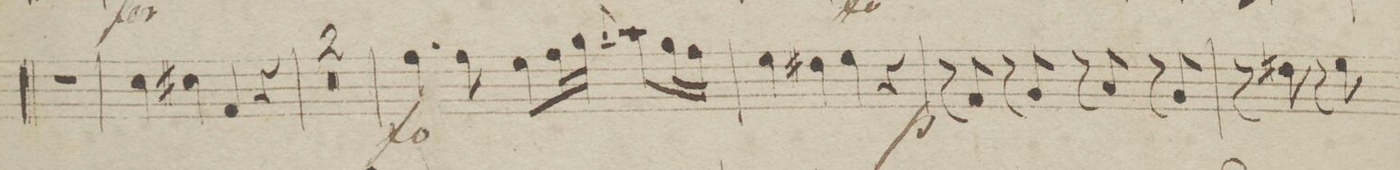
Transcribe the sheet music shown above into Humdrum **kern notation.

**kern	**dynam
*I"Clarinetto 2do. in B.	*
*clefG2	*
*k[b-]	*
*met(c)	*
*M4/4	*
1r	.
=51	=51
4b-\	.
4bX\	.
4e/	.
4r	.
=52	=52
0r	.
=53	=53
=54	=54
4.ee\	f
8ee\	.
8dd\L	.
16ee\L	.
16ff\JJ	.
8qqaa/	.
8gg\L	.
16ff\L	.
16ee\JJ	.
=55	=55
4dd\	.
4cc#X\	.
4dd\	.
4r	.
=56	=56
8r	p
8e/	p
8r	.
8f/	.
8r	.
8g/	.
8r	.
8f/	.
=57	=57
8r	.
8cc#X\	.
8r	.
8dd\	.
*-	*-
